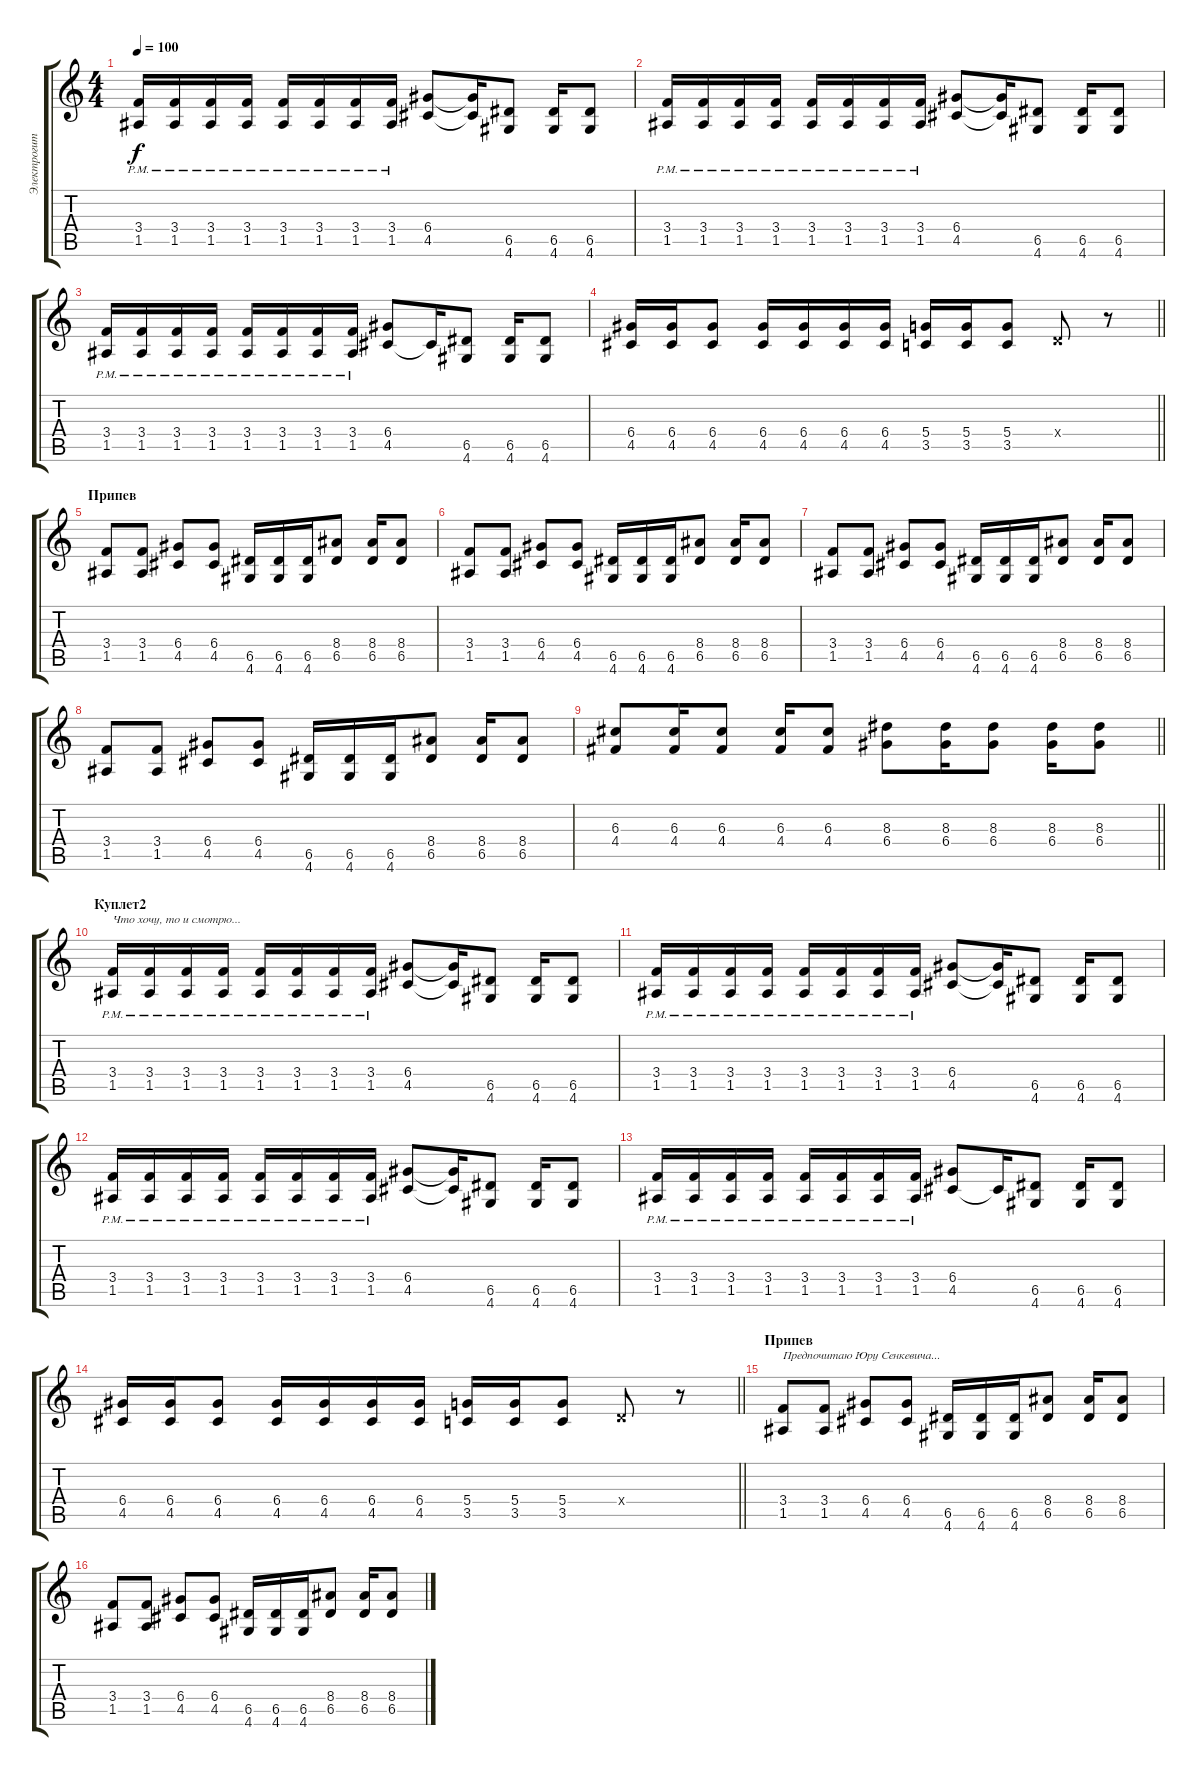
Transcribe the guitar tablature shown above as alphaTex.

\track ("Электрогитара" "Электрогит") {instrument overdrivenguitar}
\staff {score tabs}
\tuning (E4 B3 G3 D3 A2 E2) {hide}
\ts (4 4)
\tempo 100
\clef g2
\ks c
(3.4{pm} 1.5{pm}).16{dy f} (3.4{pm} 1.5{pm}).16 (3.4{pm} 1.5{pm}).16 (3.4{pm} 1.5{pm}).16 (3.4{pm} 1.5{pm}).16 (3.4{pm} 1.5{pm}).16 (3.4{pm} 1.5{pm}).16 (3.4{pm} 1.5{pm}).16 (6.4 4.5).8 (6.4{t} 4.5{t}).16 (6.5 4.6).8 (6.5 4.6).16 (6.5 4.6).8 |
(3.4{pm} 1.5{pm}).16 (3.4{pm} 1.5{pm}).16 (3.4{pm} 1.5{pm}).16 (3.4{pm} 1.5{pm}).16 (3.4{pm} 1.5{pm}).16 (3.4{pm} 1.5{pm}).16 (3.4{pm} 1.5{pm}).16 (3.4{pm} 1.5{pm}).16 (6.4 4.5).8 (6.4{t} 4.5{t}).16 (6.5 4.6).8 (6.5 4.6).16 (6.5 4.6).8 |
(3.4{pm} 1.5{pm}).16 (3.4{pm} 1.5{pm}).16 (3.4{pm} 1.5{pm}).16 (3.4{pm} 1.5{pm}).16 (3.4{pm} 1.5{pm}).16 (3.4{pm} 1.5{pm}).16 (3.4{pm} 1.5{pm}).16 (3.4{pm} 1.5{pm}).16 (6.4 4.5).8 4.5{t}.16 (6.5 4.6).8 (6.5 4.6).16 (6.5 4.6).8 |
\barLineRight lightlight
(6.4 4.5).16 (6.4 4.5).16 (6.4 4.5).8 (6.4 4.5).16 (6.4 4.5).16 (6.4 4.5).16 (6.4 4.5).16 (5.4 3.5).16 (5.4 3.5).16 (5.4 3.5).8 0.4{x}.8 r.8 |
\section ("" "Припев")
(3.4 1.5).8 (3.4 1.5).8 (6.4 4.5).8 (6.4 4.5).8 (6.5 4.6).16 (6.5 4.6).16 (6.5 4.6).16 (8.4 6.5).8 (8.4 6.5).16 (8.4 6.5).8 |
(3.4 1.5).8 (3.4 1.5).8 (6.4 4.5).8 (6.4 4.5).8 (6.5 4.6).16 (6.5 4.6).16 (6.5 4.6).16 (8.4 6.5).8 (8.4 6.5).16 (8.4 6.5).8 |
(3.4 1.5).8 (3.4 1.5).8 (6.4 4.5).8 (6.4 4.5).8 (6.5 4.6).16 (6.5 4.6).16 (6.5 4.6).16 (8.4 6.5).8 (8.4 6.5).16 (8.4 6.5).8 |
(3.4 1.5).8 (3.4 1.5).8 (6.4 4.5).8 (6.4 4.5).8 (6.5 4.6).16 (6.5 4.6).16 (6.5 4.6).16 (8.4 6.5).8 (8.4 6.5).16 (8.4 6.5).8 |
\barLineRight lightlight
(6.3 4.4).8 (6.3 4.4).16 (6.3 4.4).8 (6.3 4.4).16 (6.3 4.4).8 (8.3 6.4).8 (8.3 6.4).16 (8.3 6.4).8 (8.3 6.4).16 (8.3 6.4).8 |
\section ("" "Куплет2")
(3.4{pm} 1.5{pm}).16{txt "Что хочу, то и смотрю..."} (3.4{pm} 1.5{pm}).16 (3.4{pm} 1.5{pm}).16 (3.4{pm} 1.5{pm}).16 (3.4{pm} 1.5{pm}).16 (3.4{pm} 1.5{pm}).16 (3.4{pm} 1.5{pm}).16 (3.4{pm} 1.5{pm}).16 (6.4 4.5).8 (6.4{t} 4.5{t}).16 (6.5 4.6).8 (6.5 4.6).16 (6.5 4.6).8 |
(3.4{pm} 1.5{pm}).16 (3.4{pm} 1.5{pm}).16 (3.4{pm} 1.5{pm}).16 (3.4{pm} 1.5{pm}).16 (3.4{pm} 1.5{pm}).16 (3.4{pm} 1.5{pm}).16 (3.4{pm} 1.5{pm}).16 (3.4{pm} 1.5{pm}).16 (6.4 4.5).8 (6.4{t} 4.5{t}).16 (6.5 4.6).8 (6.5 4.6).16 (6.5 4.6).8 |
(3.4{pm} 1.5{pm}).16 (3.4{pm} 1.5{pm}).16 (3.4{pm} 1.5{pm}).16 (3.4{pm} 1.5{pm}).16 (3.4{pm} 1.5{pm}).16 (3.4{pm} 1.5{pm}).16 (3.4{pm} 1.5{pm}).16 (3.4{pm} 1.5{pm}).16 (6.4 4.5).8 (6.4{t} 4.5{t}).16 (6.5 4.6).8 (6.5 4.6).16 (6.5 4.6).8 |
(3.4{pm} 1.5{pm}).16 (3.4{pm} 1.5{pm}).16 (3.4{pm} 1.5{pm}).16 (3.4{pm} 1.5{pm}).16 (3.4{pm} 1.5{pm}).16 (3.4{pm} 1.5{pm}).16 (3.4{pm} 1.5{pm}).16 (3.4{pm} 1.5{pm}).16 (6.4 4.5).8 4.5{t}.16 (6.5 4.6).8 (6.5 4.6).16 (6.5 4.6).8 |
\barLineRight lightlight
(6.4 4.5).16 (6.4 4.5).16 (6.4 4.5).8 (6.4 4.5).16 (6.4 4.5).16 (6.4 4.5).16 (6.4 4.5).16 (5.4 3.5).16 (5.4 3.5).16 (5.4 3.5).8 0.4{x}.8 r.8 |
\section ("" "Припев")
(3.4 1.5).8{txt "Предпочитаю Юру Сенкевича..."} (3.4 1.5).8 (6.4 4.5).8 (6.4 4.5).8 (6.5 4.6).16 (6.5 4.6).16 (6.5 4.6).16 (8.4 6.5).8 (8.4 6.5).16 (8.4 6.5).8 |
(3.4 1.5).8 (3.4 1.5).8 (6.4 4.5).8 (6.4 4.5).8 (6.5 4.6).16 (6.5 4.6).16 (6.5 4.6).16 (8.4 6.5).8 (8.4 6.5).16 (8.4 6.5).8
